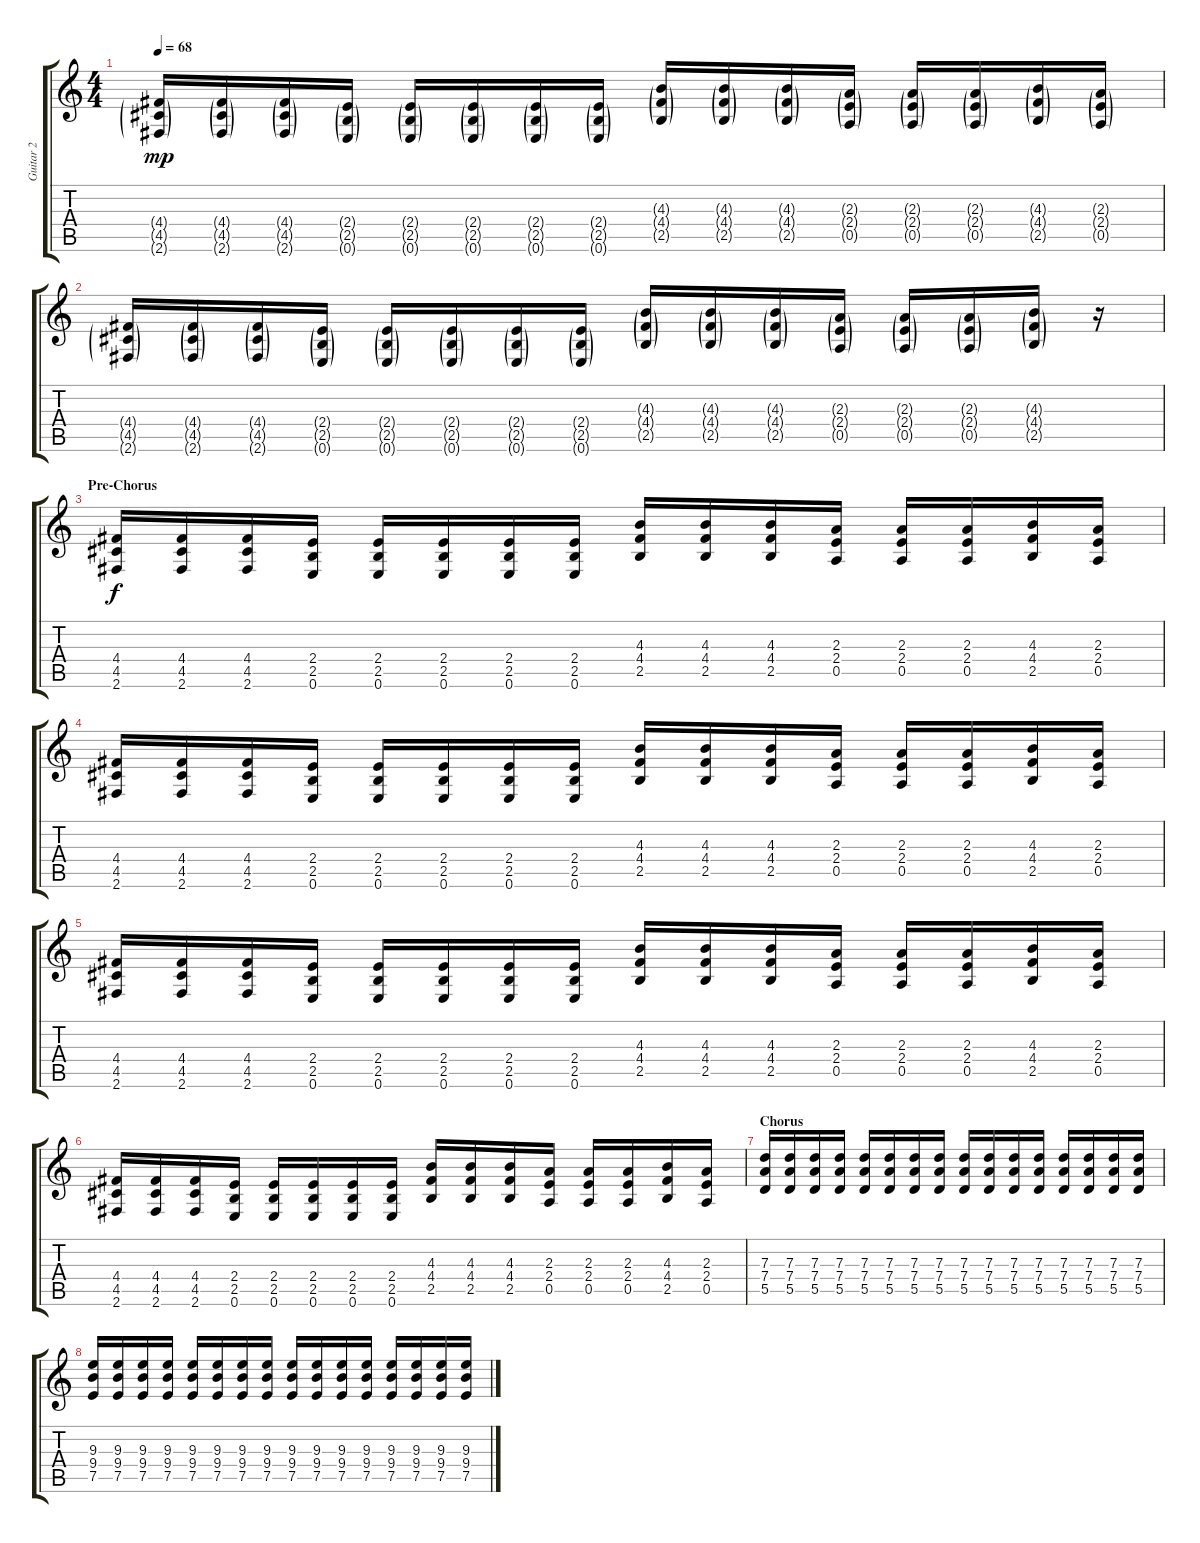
\track ("Guitar 2" "Guitar 2") {instrument distortionguitar}
\staff {score tabs}
\tuning (E4 B3 G3 D3 A2 E2) {hide}
\ts (4 4)
\tempo 68
\clef g2
\ks c
(4.4{g} 4.5{g} 2.6{g}).16{dy mp} (4.4{g} 4.5{g} 2.6{g}).16 (4.4{g} 4.5{g} 2.6{g}).16 (2.4{g} 2.5{g} 0.6{g}).16 (2.4{g} 2.5{g} 0.6{g}).16 (2.4{g} 2.5{g} 0.6{g}).16 (2.4{g} 2.5{g} 0.6{g}).16 (2.4{g} 2.5{g} 0.6{g}).16 (4.3{g} 4.4{g} 2.5{g}).16 (4.3{g} 4.4{g} 2.5{g}).16 (4.3{g} 4.4{g} 2.5{g}).16 (2.3{g} 2.4{g} 0.5{g}).16 (2.3{g} 2.4{g} 0.5{g}).16 (2.3{g} 2.4{g} 0.5{g}).16 (4.3{g} 4.4{g} 2.5{g}).16 (2.3{g} 2.4{g} 0.5{g}).16 |
(4.4{g} 4.5{g} 2.6{g}).16 (4.4{g} 4.5{g} 2.6{g}).16 (4.4{g} 4.5{g} 2.6{g}).16 (2.4{g} 2.5{g} 0.6{g}).16 (2.4{g} 2.5{g} 0.6{g}).16 (2.4{g} 2.5{g} 0.6{g}).16 (2.4{g} 2.5{g} 0.6{g}).16 (2.4{g} 2.5{g} 0.6{g}).16 (4.3{g} 4.4{g} 2.5{g}).16 (4.3{g} 4.4{g} 2.5{g}).16 (4.3{g} 4.4{g} 2.5{g}).16 (2.3{g} 2.4{g} 0.5{g}).16 (2.3{g} 2.4{g} 0.5{g}).16 (2.3{g} 2.4{g} 0.5{g}).16 (4.3{g} 4.4{g} 2.5{g}).16 r.16 |
\section ("" "Pre-Chorus")
(4.4 4.5 2.6).16{dy f} (4.4 4.5 2.6).16 (4.4 4.5 2.6).16 (2.4 2.5 0.6).16 (2.4 2.5 0.6).16 (2.4 2.5 0.6).16 (2.4 2.5 0.6).16 (2.4 2.5 0.6).16 (4.3 4.4 2.5).16 (4.3 4.4 2.5).16 (4.3 4.4 2.5).16 (2.3 2.4 0.5).16 (2.3 2.4 0.5).16 (2.3 2.4 0.5).16 (4.3 4.4 2.5).16 (2.3 2.4 0.5).16 |
(4.4 4.5 2.6).16 (4.4 4.5 2.6).16 (4.4 4.5 2.6).16 (2.4 2.5 0.6).16 (2.4 2.5 0.6).16 (2.4 2.5 0.6).16 (2.4 2.5 0.6).16 (2.4 2.5 0.6).16 (4.3 4.4 2.5).16 (4.3 4.4 2.5).16 (4.3 4.4 2.5).16 (2.3 2.4 0.5).16 (2.3 2.4 0.5).16 (2.3 2.4 0.5).16 (4.3 4.4 2.5).16 (2.3 2.4 0.5).16 |
(4.4 4.5 2.6).16 (4.4 4.5 2.6).16 (4.4 4.5 2.6).16 (2.4 2.5 0.6).16 (2.4 2.5 0.6).16 (2.4 2.5 0.6).16 (2.4 2.5 0.6).16 (2.4 2.5 0.6).16 (4.3 4.4 2.5).16 (4.3 4.4 2.5).16 (4.3 4.4 2.5).16 (2.3 2.4 0.5).16 (2.3 2.4 0.5).16 (2.3 2.4 0.5).16 (4.3 4.4 2.5).16 (2.3 2.4 0.5).16 |
(4.4 4.5 2.6).16 (4.4 4.5 2.6).16 (4.4 4.5 2.6).16 (2.4 2.5 0.6).16 (2.4 2.5 0.6).16 (2.4 2.5 0.6).16 (2.4 2.5 0.6).16 (2.4 2.5 0.6).16 (4.3 4.4 2.5).16 (4.3 4.4 2.5).16 (4.3 4.4 2.5).16 (2.3 2.4 0.5).16 (2.3 2.4 0.5).16 (2.3 2.4 0.5).16 (4.3 4.4 2.5).16 (2.3 2.4 0.5).16 |
\section ("" "Chorus")
(7.3 7.4 5.5).16 (7.3 7.4 5.5).16 (7.3 7.4 5.5).16 (7.3 7.4 5.5).16 (7.3 7.4 5.5).16 (7.3 7.4 5.5).16 (7.3 7.4 5.5).16 (7.3 7.4 5.5).16 (7.3 7.4 5.5).16 (7.3 7.4 5.5).16 (7.3 7.4 5.5).16 (7.3 7.4 5.5).16 (7.3 7.4 5.5).16 (7.3 7.4 5.5).16 (7.3 7.4 5.5).16 (7.3 7.4 5.5).16 |
(9.3 9.4 7.5).16 (9.3 9.4 7.5).16 (9.3 9.4 7.5).16 (9.3 9.4 7.5).16 (9.3 9.4 7.5).16 (9.3 9.4 7.5).16 (9.3 9.4 7.5).16 (9.3 9.4 7.5).16 (9.3 9.4 7.5).16 (9.3 9.4 7.5).16 (9.3 9.4 7.5).16 (9.3 9.4 7.5).16 (9.3 9.4 7.5).16 (9.3 9.4 7.5).16 (9.3 9.4 7.5).16 (9.3 9.4 7.5).16
